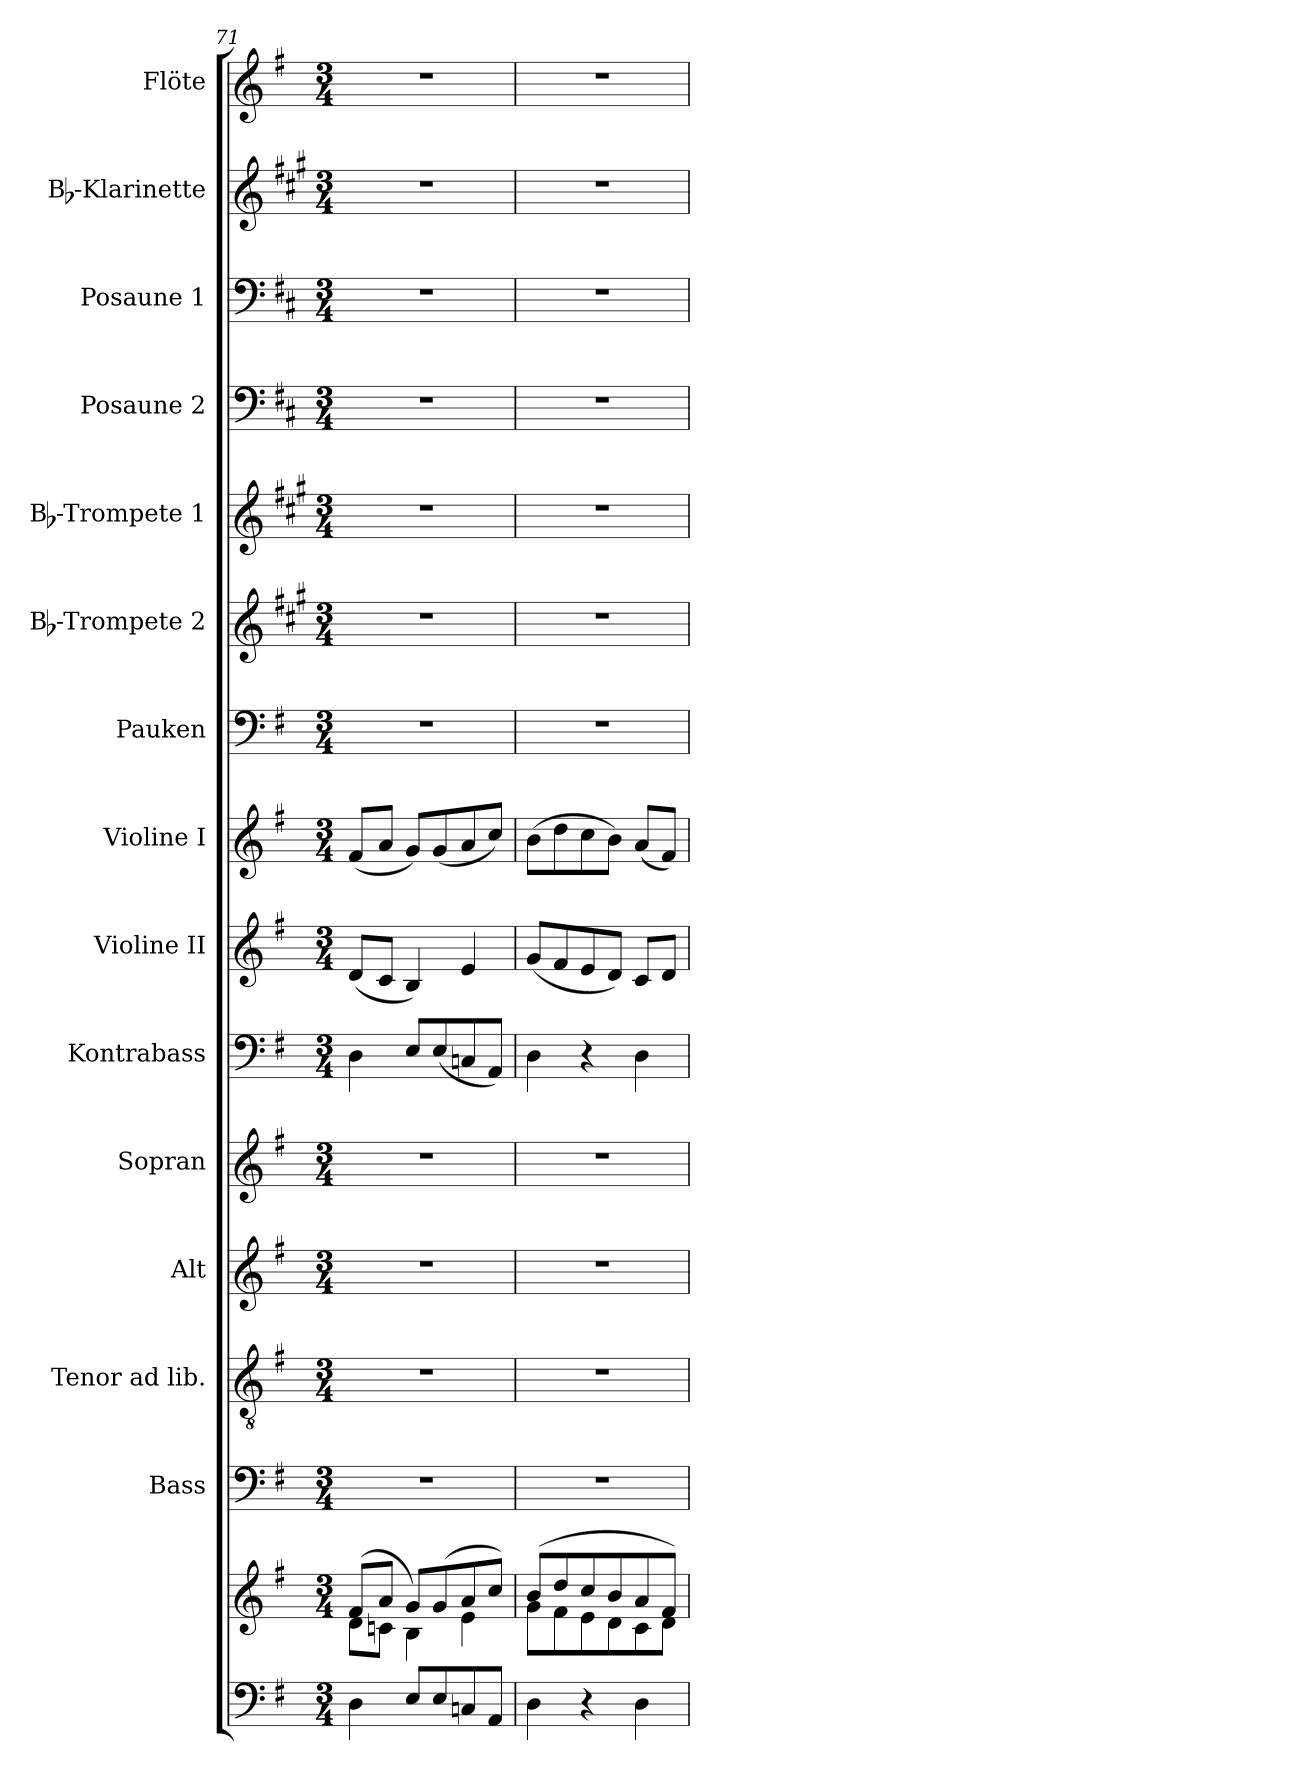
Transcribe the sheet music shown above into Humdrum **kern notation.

**kern	**kern	**kern	**kern	**kern	**kern	**kern	**kern	**kern	**kern	**kern	**kern	**kern	**kern	**kern	**kern
*part15	*part15	*part14	*part13	*part12	*part11	*part10	*part9	*part8	*part7	*part6	*part5	*part4	*part3	*part2	*part1
*staff16	*staff15	*staff14	*staff13	*staff12	*staff11	*staff10	*staff9	*staff8	*staff7	*staff6	*staff5	*staff4	*staff3	*staff2	*staff1
*	*	*I"Bass	*I"Tenor ad lib.	*I"Alt	*I"Sopran	*I"Kontrabass	*I"Violine II	*I"Violine I	*I"Pauken	*I"Bb-Trompete 2	*I"Bb-Trompete 1	*I"Posaune 2	*I"Posaune 1	*I"Bb-Klarinette	*I"Flöte
*	*	*I'B.	*I'T.	*I'A.	*I'S.	*I'Kb.	*I'Vl. II	*I'Vl. I	*I'Pk.	*I'Bb Trp. 2	*I'Bb Trp. 1	*I'Pos. 2	*I'Pos. 1	*I'Bb Kl.	*I'Fl.
*clefF4	*clefG2	*clefF4	*clefGv2	*clefG2	*clefG2	*clefF4	*clefG2	*clefG2	*clefF4	*clefG2	*clefG2	*clefF4	*clefF4	*clefG2	*clefG2
*	*	*	*	*	*	*ITrd7c12	*	*	*	*ITrd1c2	*ITrd1c2	*ITrd4c7	*ITrd4c7	*ITrd1c2	*
*k[f#]	*k[f#]	*k[f#]	*k[f#]	*k[f#]	*k[f#]	*k[f#]	*k[f#]	*k[f#]	*k[f#]	*k[f#]	*k[f#]	*k[f#]	*k[f#]	*k[f#]	*k[f#]
*G:	*G:	*G:	*G:	*G:	*G:	*G:	*G:	*G:	*G:	*G:	*G:	*G:	*G:	*G:	*G:
*M3/4	*M3/4	*M3/4	*M3/4	*M3/4	*M3/4	*M3/4	*M3/4	*M3/4	*M3/4	*M3/4	*M3/4	*M3/4	*M3/4	*M3/4	*M3/4
=71	=71	=71	=71	=71	=71	=71	=71	=71	=71	=71	=71	=71	=71	=71	=71
*	*^	*	*	*	*	*	*	*	*	*	*	*	*	*	*
4D\	(>8f#/L	8d\L	2.r	2.r	2.r	2.r	4DD\	(<8d/L	(<8f#/L	2.r	2.r	2.r	2.r	2.r	2.r	2.r
.	8a/J	8cn\J	.	.	.	.	.	8c/J	8a/J	.	.	.	.	.	.	.
8E/L	8g/L)	4B\	.	.	.	.	8EE/L	4B/)	8g/L)	.	.	.	.	.	.	.
8E/	(>8g/	.	.	.	.	.	(<8EE/	.	(<8g/	.	.	.	.	.	.	.
8Cn/	8a/	4e\	.	.	.	.	8CCn/	4e/	8a/	.	.	.	.	.	.	.
8AA/J	8cc/J)	.	.	.	.	.	8AAA/J)	.	8cc/J)	.	.	.	.	.	.	.
=72	=72	=72	=72	=72	=72	=72	=72	=72	=72	=72	=72	=72	=72	=72	=72	=72
4D\	(>8b/L	8g\L	2.r	2.r	2.r	2.r	4DD\	(<8g/L	(>8b\L	2.r	2.r	2.r	2.r	2.r	2.r	2.r
.	8dd/	8f#\	.	.	.	.	.	8f#/	8dd\	.	.	.	.	.	.	.
4r	8cc/	8e\	.	.	.	.	4r	8e/	8cc\	.	.	.	.	.	.	.
.	8b/	8d\	.	.	.	.	.	8d/J)	8b\J)	.	.	.	.	.	.	.
4D\	8a/	8c\	.	.	.	.	4DD\	8c/L	(<8a/L	.	.	.	.	.	.	.
.	8f#/J)	8d\J	.	.	.	.	.	8d/J	8f#/J)	.	.	.	.	.	.	.
*	*v	*v	*	*	*	*	*	*	*	*	*	*	*	*	*	*
=	=	=	=	=	=	=	=	=	=	=	=	=	=	=	=
*-	*-	*-	*-	*-	*-	*-	*-	*-	*-	*-	*-	*-	*-	*-	*-
